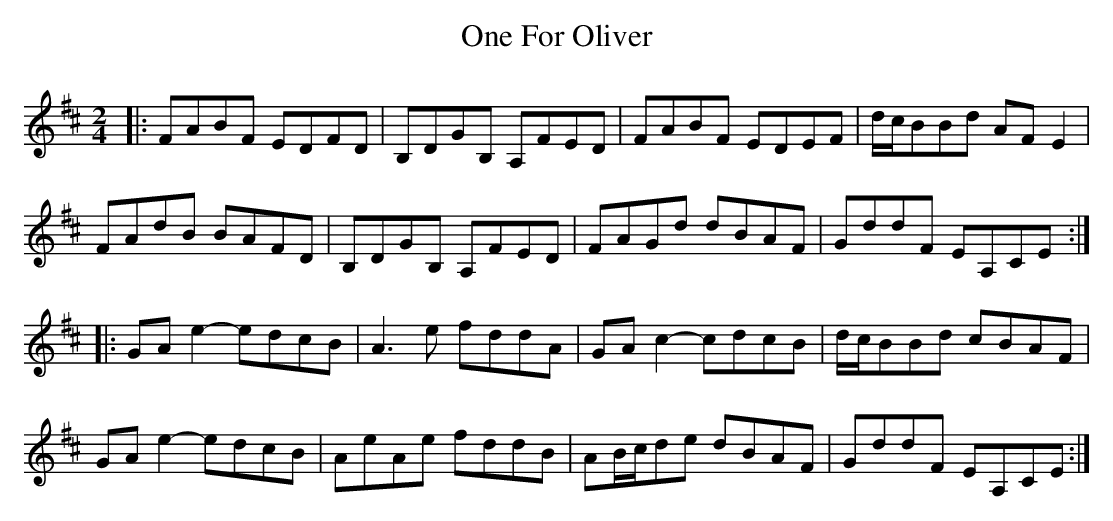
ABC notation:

X:1
T: One For Oliver
M: 2/4
L: 1/8
K: Dmaj
|: FABF EDFD | B,DGB, A,FED | FABF EDEF | d/c/BBd AF E2 |
FAdB BAFD | B,DGB, A,FED | FAGd dBAF | GddF EA,CE :|
|: GA e2- edcB | A3 e fddA | GA c2- cdcB | d/c/BBd cBAF |
GA e2- edcB | AeAe fddB | AB/c/de dBAF | GddF EA,CE :|
